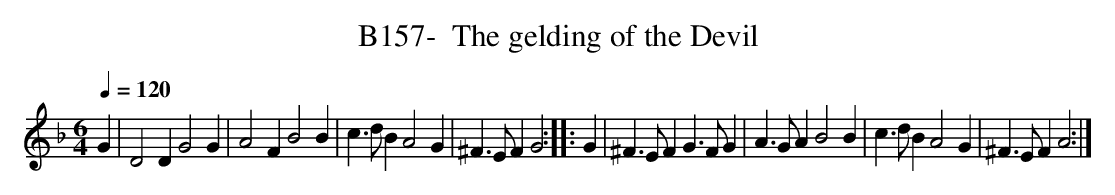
X:1
T:B157-  The gelding of the Devil
Q:1/4=120
L:1/4
M:6/4
K:Gdorian
G|D2DG2G|A2FB2B|c3/2d/2BA2G|^F3/2E/2FG2::G|\
^F3/2E/2FG3/2F/2G|A3/2G/2AB2B|c3/2d/2BA2G|^F3/2E/2FA2:|]
